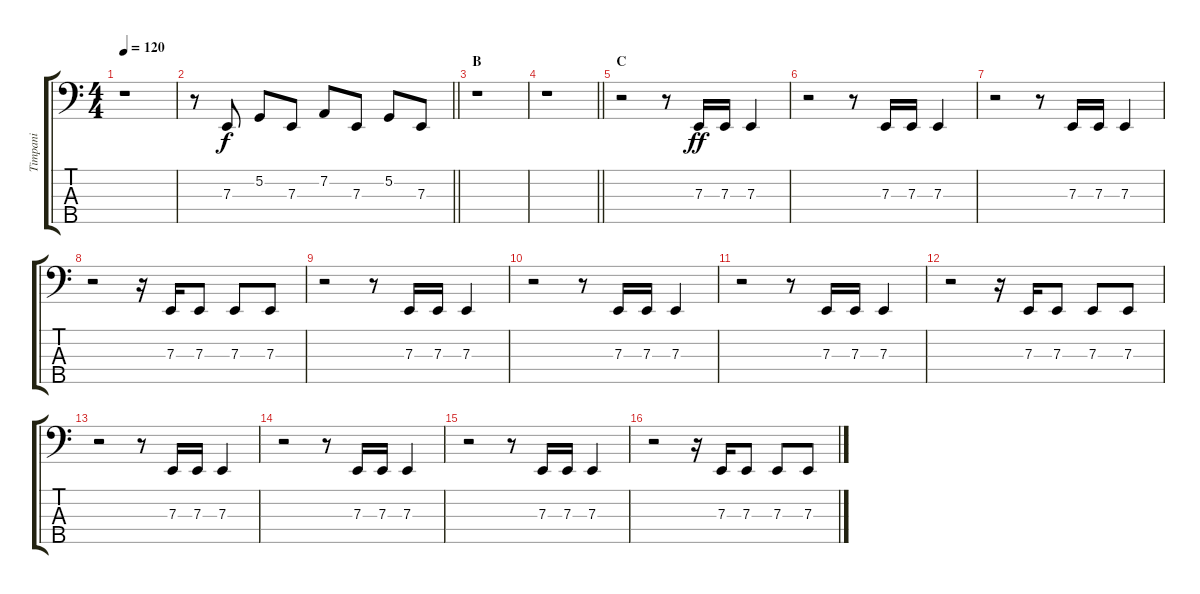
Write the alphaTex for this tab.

\track ("Timpani" "Timpani") {instrument timpani}
\staff {score tabs}
\tuning (G2 D2 A1 E1 B0) {hide}
\ts (4 4)
\tempo 120
\clef f4
\ks c
r.1{dy f} |
\barLineRight lightlight
r.8 7.3.8 5.2.8 7.3.8 7.2.8 7.3.8 5.2.8 7.3.8 |
\section ("" "B")
r.1 |
\barLineRight lightlight
r.1 |
\section ("" "C")
r.2 r.8 7.3.16{dy ff} 7.3.16 7.3.4 |
r.2 r.8 7.3.16 7.3.16 7.3.4 |
r.2 r.8 7.3.16 7.3.16 7.3.4 |
r.2 r.16 7.3.16 7.3.8 7.3.8 7.3.8 |
r.2 r.8 7.3.16 7.3.16 7.3.4 |
r.2 r.8 7.3.16 7.3.16 7.3.4 |
r.2 r.8 7.3.16 7.3.16 7.3.4 |
r.2 r.16 7.3.16 7.3.8 7.3.8 7.3.8 |
r.2 r.8 7.3.16 7.3.16 7.3.4 |
r.2 r.8 7.3.16 7.3.16 7.3.4 |
r.2 r.8 7.3.16 7.3.16 7.3.4 |
r.2 r.16 7.3.16 7.3.8 7.3.8 7.3.8
